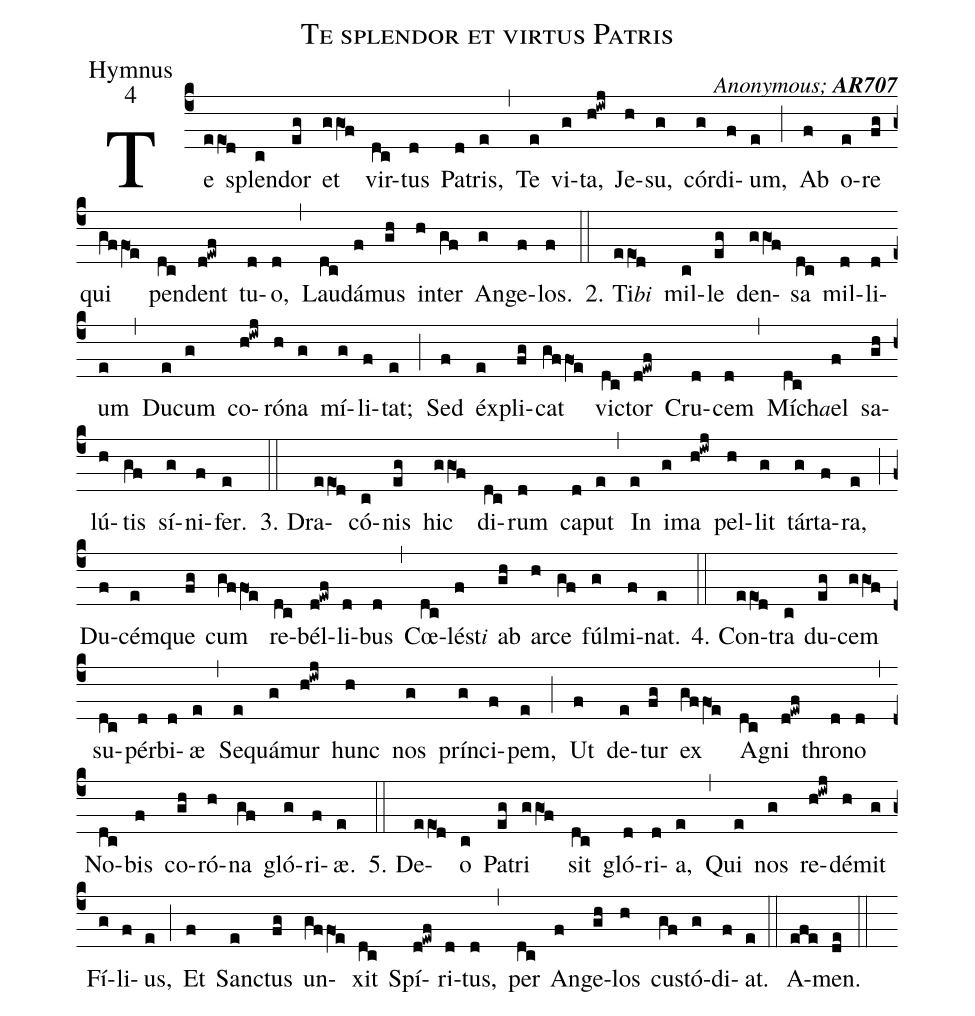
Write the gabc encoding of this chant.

name:Te splendor et virtus Patris;
office-part:Hymnus;
mode:4;
commentary:{\itshape\mdseries  Anonymous;\/} {\bfseries AR707};
%%
(c4) Te(eeO1d) splen(c)dor(eg) et(ggO1f) vir(dc)tus(d) Pa(d)tris,(e) (,)
Te(e) vi(g)ta,(h!iwj) Je(h)su,(g) cór(g)di(f)um,(e) (;)
Ab(f) o(e)re(fg) qui(gffO1e) pen(dc)dent(d!ewf) tu(d)o,(d) (,)
Lau(dc)dá(f)mus(gh) in(h)ter(gf) An(g)ge(f)los.(f) (::)

2.  Ti<e>bi</e>(eeO1d) mil(c)le(eg) den(ggO1f)sa(dc) mil(d)li(d)um(e) (,)
Du(e)cum(g) co(h!iwj)ró(h)na(g) mí(g)li(f)tat;(e) (;)
Sed(f) éx(e)pli(fg)cat(gffO1e) vi(dc)ctor(d!ewf) Cru(d)cem(d) (,)
Mí(dc)ch<e>a</e>el(f) sa(gh)lú(h)tis(gf) sí(g)ni(f)fer.(e) (::)

3.  Dra(eeO1d)có(c)nis(eg) hic(ggO1f) di(dc)rum(d) ca(d)put(e) (,)
In(e) i(g)ma(h!iwj) pel(h)lit(g) tár(g)ta(f)ra,(e) (;)
Du(f)cém(e)que(fg) cum(gffO1e) re(dc)bél(d!ewf)li(d)bus(d) (,)
Cœ(dc)lést<e>i</e>(f) ab(gh) ar(h)ce(gf) fúl(g)mi(f)nat.(e) (::)

4.  Con(eeO1d)tra(c) du(eg)cem(ggO1f) su(dc)pér(d)bi(d)æ(e) (,)
Se(e)quá(g)mur(h!iwj) hunc(h) nos(g) prín(g)ci(f)pem,(e) (;)
Ut(f) de(e)tur(fg) ex(gffO1e) A(dc)gni(d!ewf) thro(d)no(d) (,)
No(dc)bis(f) co(gh)ró(h)na(gf) gló(g)ri(f)æ.(e) (::)

5.  De(eeO1d)o(c) Pa(eg)tri(ggO1f) sit(dc) gló(d)ri(d)a,(e) (,)
Qui(e) nos(g) re(h!iwj)dé(h)mit(g) Fí(g)li(f)us,(e) (;)
Et(f) Sanc(e)tus(fg) un(gffO1e)xit(dc) Spí(d!ewf)ri(d)tus,(d) (,)
per(dc) An(f)ge(gh)los(h) cu(gf)stó(g)di(f)at.(e) (::)
A(efe)men.(de) (::)
